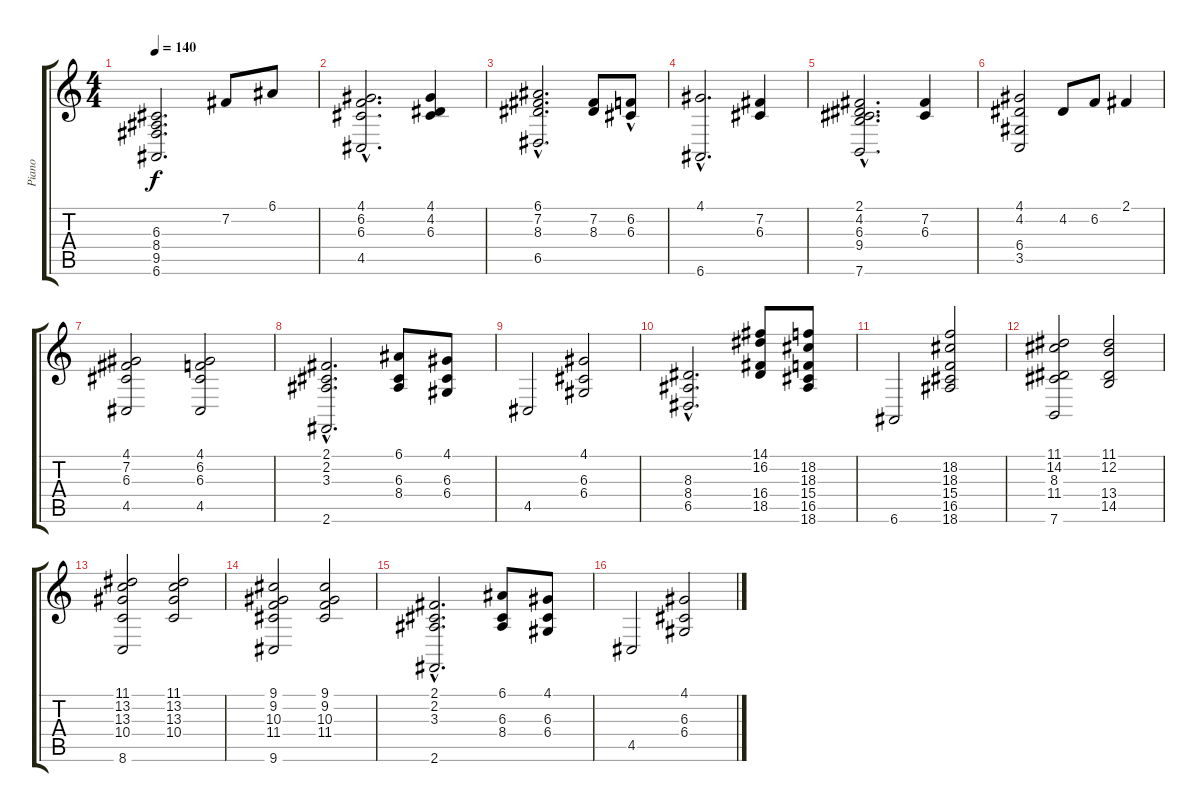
\track ("Piano" "Piano") {instrument acousticgrandpiano}
\staff {score tabs}
\tuning (E4 B3 G3 D3 A2 E2) {hide}
\ts (4 4)
\tempo 140
\clef g2
\ks c
(6.3 8.4 9.5 6.6).2{d dy f} 7.2.8 6.1.8 |
(4.1{hac} 6.2{hac} 6.3{hac} 4.5).2{d} (4.1 4.2 6.3).4 |
(6.1 7.2{hac} 8.3{hac} 6.5).2{d} (7.2 8.3).8 (6.2{hac} 6.3{hac}).8 |
(4.1{hac} 6.6).2{d} (7.2 6.3).4 |
(2.1{hac} 4.2 6.3{hac} 9.4 7.6).2{d} (7.2 6.3).4 |
(4.1 4.2 6.4 3.5).2 4.2.8 6.2.8 2.1.4 |
(4.1 7.2 6.3 4.5).2 (4.1 6.2 6.3 4.5).2 |
(2.1{hac} 2.2{hac} 3.3{hac} 2.6).2{d} (6.1 6.3 8.4).8 (4.1 6.3 6.4).8 |
4.5.2 (4.1 6.3 6.4).2 |
(8.3{hac} 8.4{hac} 6.5).2{d} (14.1 16.2 16.4 18.5).8 (18.2 18.3 15.4 16.5 18.6).8 |
6.6.2 (18.2 18.3 15.4 16.5 18.6).2 |
(11.1 14.2 8.3 11.4 7.6).2 (11.1 12.2 13.4 14.5).2 |
(11.1 13.2 13.3 10.4 8.6).2 (11.1 13.2 13.3 10.4).2 |
(9.1 9.2 10.3 11.4 9.6).2 (9.1 9.2 10.3 11.4).2 |
(2.1{hac} 2.2{hac} 3.3{hac} 2.6).2{d} (6.1 6.3 8.4).8 (4.1 6.3 6.4).8 |
4.5.2 (4.1 6.3 6.4).2
